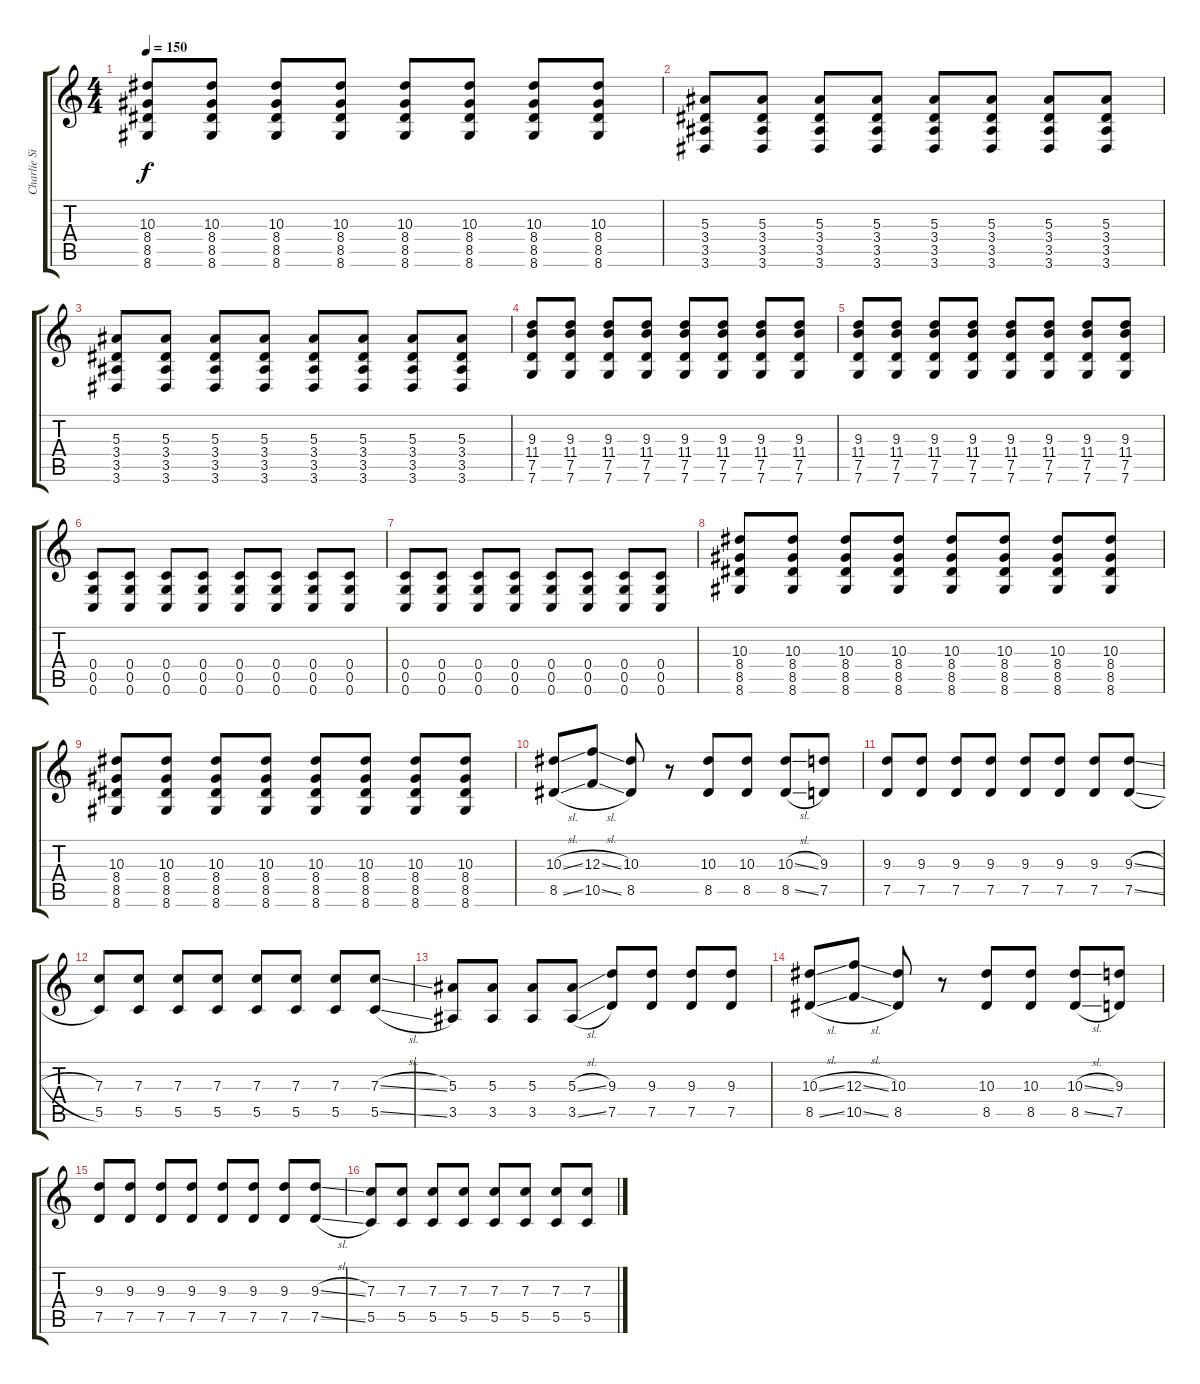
\track ("Charlie Simpson" "Charlie Si") {instrument distortionguitar}
\staff {score tabs}
\tuning (D4 A3 F3 C3 G2 C2) {hide}
\ts (4 4)
\tempo 150
\clef g2
\ks c
(10.3 8.4 8.5 8.6).8{dy f} (10.3 8.4 8.5 8.6).8 (10.3 8.4 8.5 8.6).8 (10.3 8.4 8.5 8.6).8 (10.3 8.4 8.5 8.6).8 (10.3 8.4 8.5 8.6).8 (10.3 8.4 8.5 8.6).8 (10.3 8.4 8.5 8.6).8 |
(5.3 3.4 3.5 3.6).8 (5.3 3.4 3.5 3.6).8 (5.3 3.4 3.5 3.6).8 (5.3 3.4 3.5 3.6).8 (5.3 3.4 3.5 3.6).8 (5.3 3.4 3.5 3.6).8 (5.3 3.4 3.5 3.6).8 (5.3 3.4 3.5 3.6).8 |
(5.3 3.4 3.5 3.6).8 (5.3 3.4 3.5 3.6).8 (5.3 3.4 3.5 3.6).8 (5.3 3.4 3.5 3.6).8 (5.3 3.4 3.5 3.6).8 (5.3 3.4 3.5 3.6).8 (5.3 3.4 3.5 3.6).8 (5.3 3.4 3.5 3.6).8 |
(9.3 11.4 7.5 7.6).8 (9.3 11.4 7.5 7.6).8 (9.3 11.4 7.5 7.6).8 (9.3 11.4 7.5 7.6).8 (9.3 11.4 7.5 7.6).8 (9.3 11.4 7.5 7.6).8 (9.3 11.4 7.5 7.6).8 (9.3 11.4 7.5 7.6).8 |
(9.3 11.4 7.5 7.6).8 (9.3 11.4 7.5 7.6).8 (9.3 11.4 7.5 7.6).8 (9.3 11.4 7.5 7.6).8 (9.3 11.4 7.5 7.6).8 (9.3 11.4 7.5 7.6).8 (9.3 11.4 7.5 7.6).8 (9.3 11.4 7.5 7.6).8 |
(0.4 0.5 0.6).8 (0.4 0.5 0.6).8 (0.4 0.5 0.6).8 (0.4 0.5 0.6).8 (0.4 0.5 0.6).8 (0.4 0.5 0.6).8 (0.4 0.5 0.6).8 (0.4 0.5 0.6).8 |
(0.4 0.5 0.6).8 (0.4 0.5 0.6).8 (0.4 0.5 0.6).8 (0.4 0.5 0.6).8 (0.4 0.5 0.6).8 (0.4 0.5 0.6).8 (0.4 0.5 0.6).8 (0.4 0.5 0.6).8 |
(10.3 8.4 8.5 8.6).8 (10.3 8.4 8.5 8.6).8 (10.3 8.4 8.5 8.6).8 (10.3 8.4 8.5 8.6).8 (10.3 8.4 8.5 8.6).8 (10.3 8.4 8.5 8.6).8 (10.3 8.4 8.5 8.6).8 (10.3 8.4 8.5 8.6).8 |
(10.3 8.4 8.5 8.6).8 (10.3 8.4 8.5 8.6).8 (10.3 8.4 8.5 8.6).8 (10.3 8.4 8.5 8.6).8 (10.3 8.4 8.5 8.6).8 (10.3 8.4 8.5 8.6).8 (10.3 8.4 8.5 8.6).8 (10.3 8.4 8.5 8.6).8 |
(10.3{sl} 8.5{sl}).8 (12.3{sl} 10.5{sl}).8 (10.3 8.5).8 r.8 (10.3 8.5).8 (10.3 8.5).8 (10.3{sl} 8.5{sl}).8 (9.3 7.5).8 |
(9.3 7.5).8 (9.3 7.5).8 (9.3 7.5).8 (9.3 7.5).8 (9.3 7.5).8 (9.3 7.5).8 (9.3 7.5).8 (9.3{sl} 7.5{sl}).8 |
(7.3 5.5).8 (7.3 5.5).8 (7.3 5.5).8 (7.3 5.5).8 (7.3 5.5).8 (7.3 5.5).8 (7.3 5.5).8 (7.3{sl} 5.5{sl}).8 |
(5.3 3.5).8 (5.3 3.5).8 (5.3 3.5).8 (5.3{sl} 3.5{sl}).8 (9.3 7.5).8 (9.3 7.5).8 (9.3 7.5).8 (9.3 7.5).8 |
(10.3{sl} 8.5{sl}).8 (12.3{sl} 10.5{sl}).8 (10.3 8.5).8 r.8 (10.3 8.5).8 (10.3 8.5).8 (10.3{sl} 8.5{sl}).8 (9.3 7.5).8 |
(9.3 7.5).8 (9.3 7.5).8 (9.3 7.5).8 (9.3 7.5).8 (9.3 7.5).8 (9.3 7.5).8 (9.3 7.5).8 (9.3{sl} 7.5{sl}).8 |
(7.3 5.5).8 (7.3 5.5).8 (7.3 5.5).8 (7.3 5.5).8 (7.3 5.5).8 (7.3 5.5).8 (7.3 5.5).8 (7.3{sl} 5.5{sl}).8
